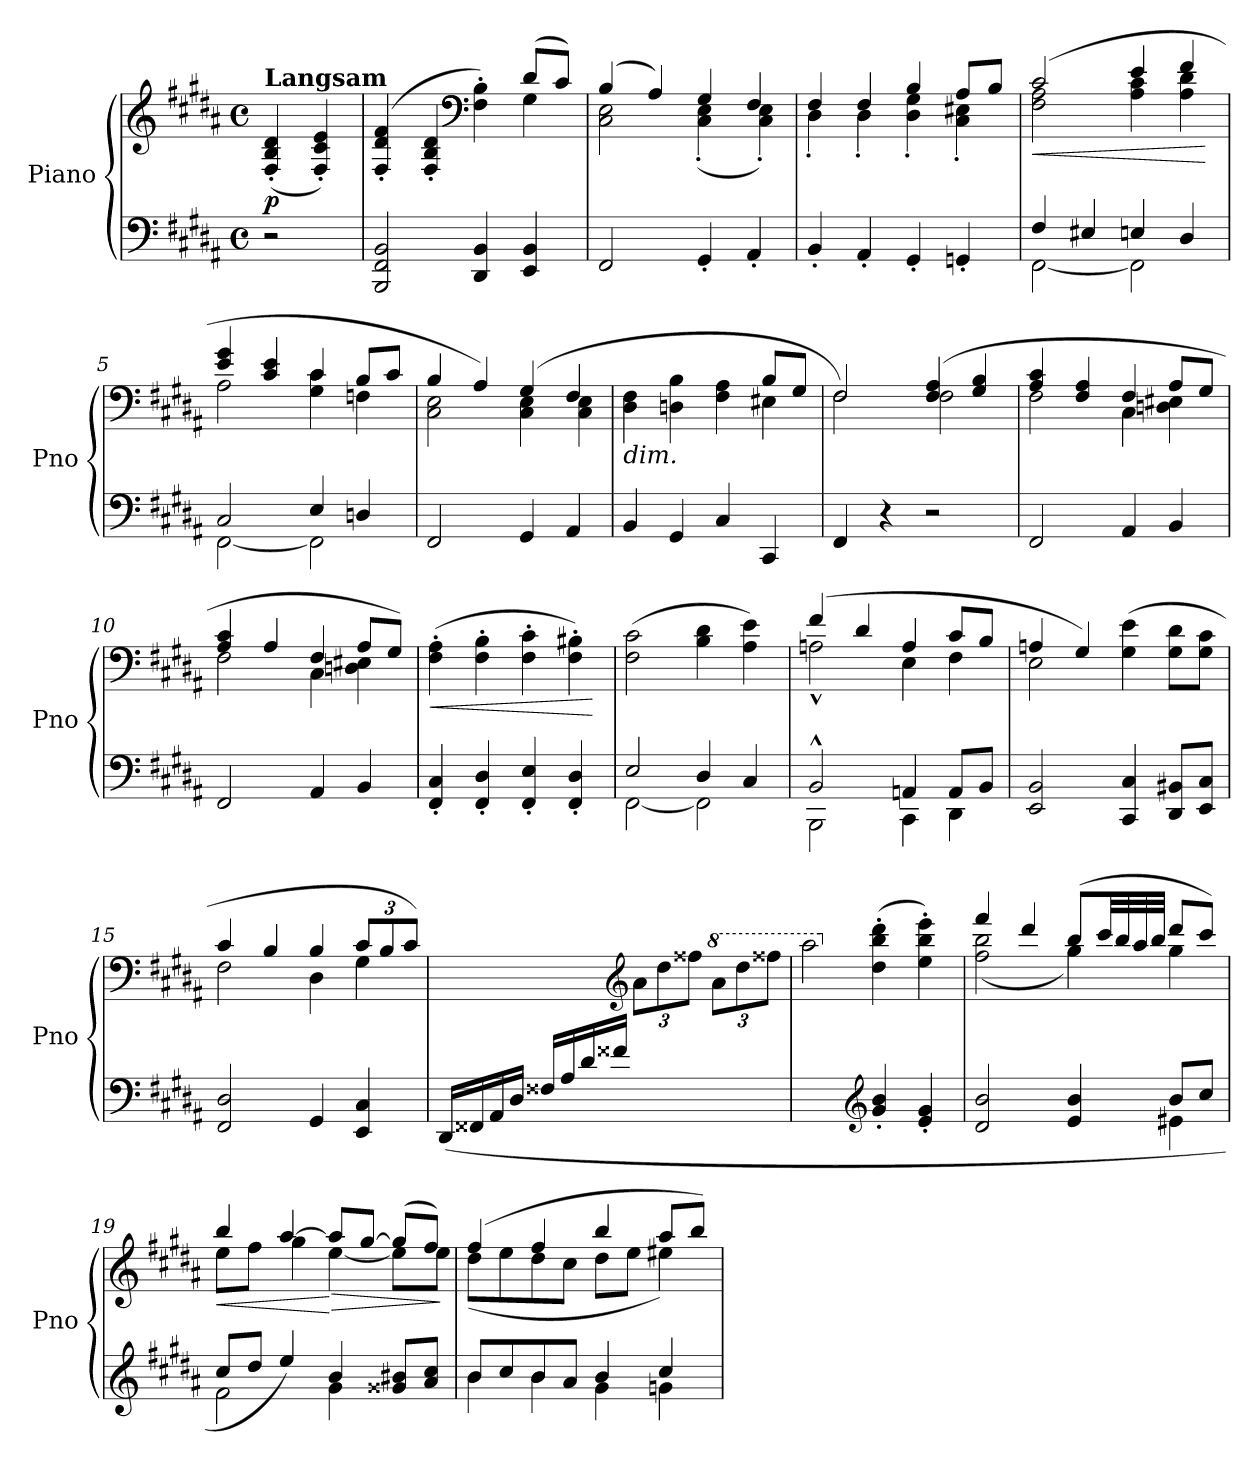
**kern	**kern	**dynam
*part1	*part1	*part1
*staff2	*staff1	*staff1/2
*I"Piano	*	*
*I'Pno	*	*
*clefF4	*clefG2	*
*k[f#c#g#d#a#]	*k[f#c#g#d#a#]	*
*M4/4	*M4/4	*
*met(c)	*met(c)	*
=	=	=
!	!LO:TX:a:B:t=Langsam	!
!	!	!LO:DY:b
2r	(4F#/' 4B/' 4d#/'	p
.	4F#/' 4c#/' 4e/')	.
=1	=1	=1
*	*^	*
2BBB/ 2FF#/ 2BB/	2ryy	(<4F#/'< 4d#/'< 4f#/'<	.
.	.	4F#/'< 4B/'< 4d#/'<	.
*	*clefF4	*	*
4DD#/ 4BB/	4ryy	4F#\'> 4B\'>)	.
4EE/ 4BB/	(8d#/L	4G#\	.
.	8c#/J)	.	.
=2	=2	=2	=2
2FF#/	(4B/	2C#\ 2E\	.
.	4A#/)	.	.
4GG#'/	4G#/	(4C#\' 4E\'	.
4AA#'/	4F#/	4C#\' 4E\')	.
=3	=3	=3	=3
4BB'/	4F#/	4D#'\	.
4AA#'/	4F#/	4D#'\	.
4GG#'/	4B/	4D#\' 4G#\'	.
4GGn'/	8A#/L	4C#\' 4E#X\'	.
.	8B/J	.	.
=4	=4	=4	=4
*^	*	*	*
!	!	!	!	!LO:HP:b
4F#/	[2FF#\	(2c#/	2F#\ 2A#\	<
4E#X/	.	.	.	.
4En/	2FF#\]	4e/	4A#\ 4c#\	.
4D#/	.	4f#/	4A#\ 4d#\	.
*v	*v	*	*	*
*	*v	*v	*
.	.	[
=5	=5	=5
*^	*^	*
2C#/	[2FF#\	4e/ 4g#/	2A#\	.
.	.	4c#/ 4e/	.	.
4E/	2FF#\]	4c#/	4G#\ 4c#\	.
4Dn/	.	8B/L	4Fn\	.
.	.	8c#/J	.	.
*v	*v	*	*	*
=6	=6	=6	=6
2FF#/	4B/	2C#\ 2E\	.
.	4A#/)	.	.
4GG#/	(4G#/	4C#\ 4E\	.
4AA#/	4F#/	4C#\ 4E\	.
=7	=7	=7	=7
!	!LO:TX:b:i:t=dim.	!	!
4BB/	2.ryy	4D#\ 4F#\	.
4GG#/	.	4Dn\ 4B\	.
4C#/	.	4F#\ 4A#\	.
4CC#/	8B/L	4E#X\	.
.	8G#/J	.	.
=8	=8	=8	=8
4FF#/	2F#/	2F#\)	.
4r	.	.	.
2r	(4F#/ 4A#/	2F#\	.
.	4G#/ 4B/	.	.
=9	=9	=9	=9
2FF#/	4A#/ 4c#/	2F#\	.
.	4F#/ 4A#/	.	.
4AA#/	4F#/	4C#\	.
4BB/	8A#/L	4Dn\ 4E#X\	.
.	8G#/J	.	.
=10	=10	=10	=10
2FF#/	4A#/ 4c#/	2F#\	.
.	4A#/	.	.
4AA#/	4F#/	4C#\	.
4BB/	8A#/L	4Dn\ 4E#X\	.
.	8G#/J)	.	.
*	*v	*v	*
=11	=11	=11
!	!	!LO:HP:b
4FF#/' 4C#/'	(4F#\' 4A#\'	<
4FF#/' 4D#/'	4F#\' 4B\'	.
4FF#/' 4E/'	4F#\' 4c#\'	.
4FF#/' 4D#/'	4F#\' 4B#X\')	.
.	.	[
=12	=12	=12
*^	*	*
2E/	[2FF#\	(2F#\ 2c#\	.
4D#/	2FF#\]	4B\ 4d#\	.
4C#/	.	4A#\ 4e\)	.
=13	=13	=13	=13
*	*	*^	*
2BB^^/	2BBB\	(4f#/	2An^^\	.
.	.	4d#/	.	.
4AAn/	4CC#\	4A/	4E\	.
8AA/L	4DD#\	8c#/L	4F#\	.
8BB/J	.	8B/J	.	.
*v	*v	*	*	*
=14	=14	=14	=14
2EE/ 2BB/	4An/	2E\	.
.	4G#/)	.	.
4CC#/ 4C#/	(>4G#\ 4e\	2ryy	.
8DD#/ 8BB#X/L	8G#\ 8d#\L	.	.
8EE/ 8C#/J	8G#\ 8c#\J	.	.
=15	=15	=15	=15
2FF#/ 2D#/	4c#/	2F#\	.
.	4B/	.	.
4GG#/	4B/	4D#\	.
*	*Xbrackettup	*	*
4EE/ 4C#/	12c#/L	4G#\	.
.	12B/	.	.
.	12c#/J)	.	.
*	*v	*v	*
=16	=16	=16
(<16DD#/LL	2ryy	.
16FF##X/	.	.
16AA#/	.	.
16D#/JJ	.	.
16F##X/LL	.	.
16A#/	.	.
16d#/	.	.
16f##X/JJ	.	.
*	*clefG2	*
2ryy	12a#\L	.
.	12dd#\	.
.	12ff##X\J	.
*	*8va	*
.	12aa#\L	.
.	12ddd#\	.
.	12fff##X\J	.
=17	=17	=17
2ryy	2aaa#\)	.
*clefG2	*	*
*	*X8va	*
!	!	!LO:DY:b
!	!	!LO:DY:n=1:b
4g#/' 4b/'	(4dd#\' 4bb\' 4ddd#\'	pp other-dynamics
4e/' 4g#/'	4ee\' 4bb\' 4eee\')	.
=18	=18	=18
*^	*^	*
2d#/ 2b/	2.ryy	4fff#/	(2ff#\ 2bb\	.
.	.	4ddd#/	.	.
4e/ 4b/	.	(<8bb/L	4gg#\)	.
.	.	32ccc#/LL	.	.
.	.	32bb/	.	.
.	.	32aa#/	.	.
.	.	32bb/JJJ	.	.
8b/L	4e#X\	8ddd#/L	4gg#\	.
8cc#/J	.	8ccc#/J)	.	.
=19	=19	=19	=19	=19
!	!	!	!	!LO:HP:b
8cc#/L	2f#\	4bb/	(8ee\L	<
8dd#/J	.	.	8ff#\J	.
4ee/)	.	([4aa#/	4gg#\	.
!	!	!	!	!LO:HP:n=1:b
4b/	4g#\	8aa#/L]	[4ee\	[ >
.	.	[8gg#/J	.	.
8g##X/ 8b#X/L	4ryy	(8gg#/L]	8ee\L]	.
8a#/ 8cc#/J	.	8ff#/J)	8ee\J	.
*v	*v	*	*	*
*	*v	*v	*
.	.	]
=20	=20	=20
*^	*^	*
8b/L	4b\	(4ff#/	(8dd#\L	.
8cc#/	.	.	8ee\	.
8b/	4b\	4ff#/	8dd#\	.
8a#/J	.	.	8cc#\J	.
4b/	4g#\	4bb/	8dd#\L	.
.	.	.	8ee\J	.
4cc#/	4gn\	8aa#/L	4ee#X\)	.
.	.	8bb/J)	.	.
*v	*v	*	*	*
*	*v	*v	*
=	=	=
*-	*-	*-
